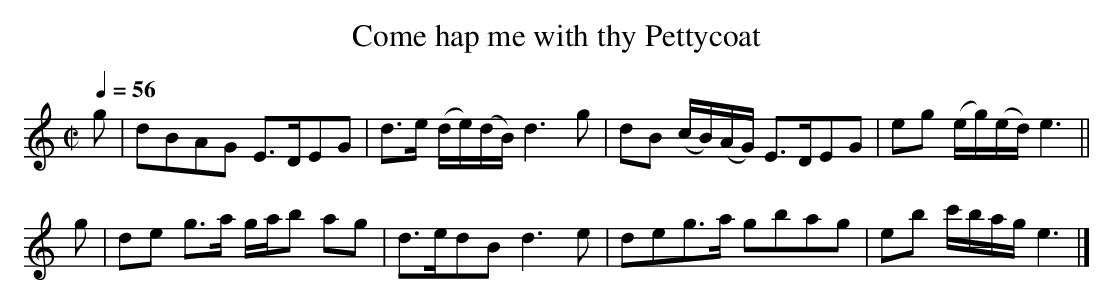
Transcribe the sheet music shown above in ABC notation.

X:1
T:Come hap me with thy Pettycoat
M:C|
L:1/8
Q:1/4=56
K:Amin
g|dBAG   E>DEG   |d>e (d/e/)(d/B/) d3g|dB (c/B/)(A/G/) E>DEG|eg (e/g/)(e/d/) e3||
g|de g>a g/a/b ag|d>edB            d3e|deg>a           gbag |eb  c'/b/a/g/   e3|]
